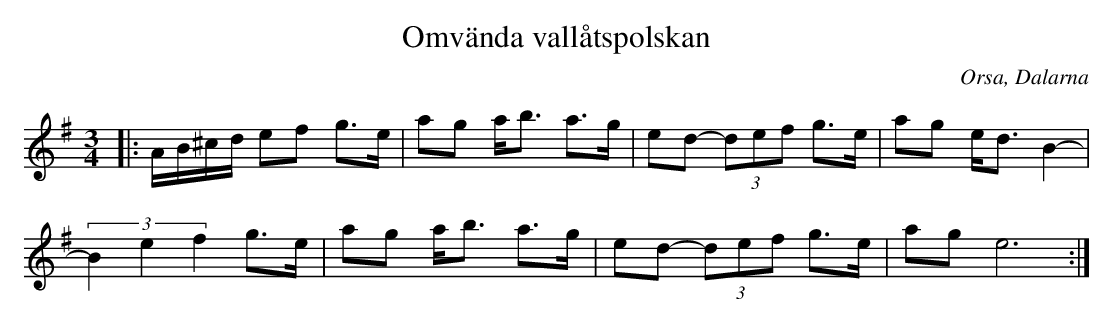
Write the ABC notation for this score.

X:1
T:Omvända vallåtspolskan
O:Orsa, Dalarna
M:3/4
L:1/8
K:G
|: A/B/^c/d/ ef g>e |ag a<b a>g |ed- (3def g>e | ag e<d B2-|
(3B2e2f2 g>e |ag a<b a>g |ed- (3def g>e | ag e6 :|
